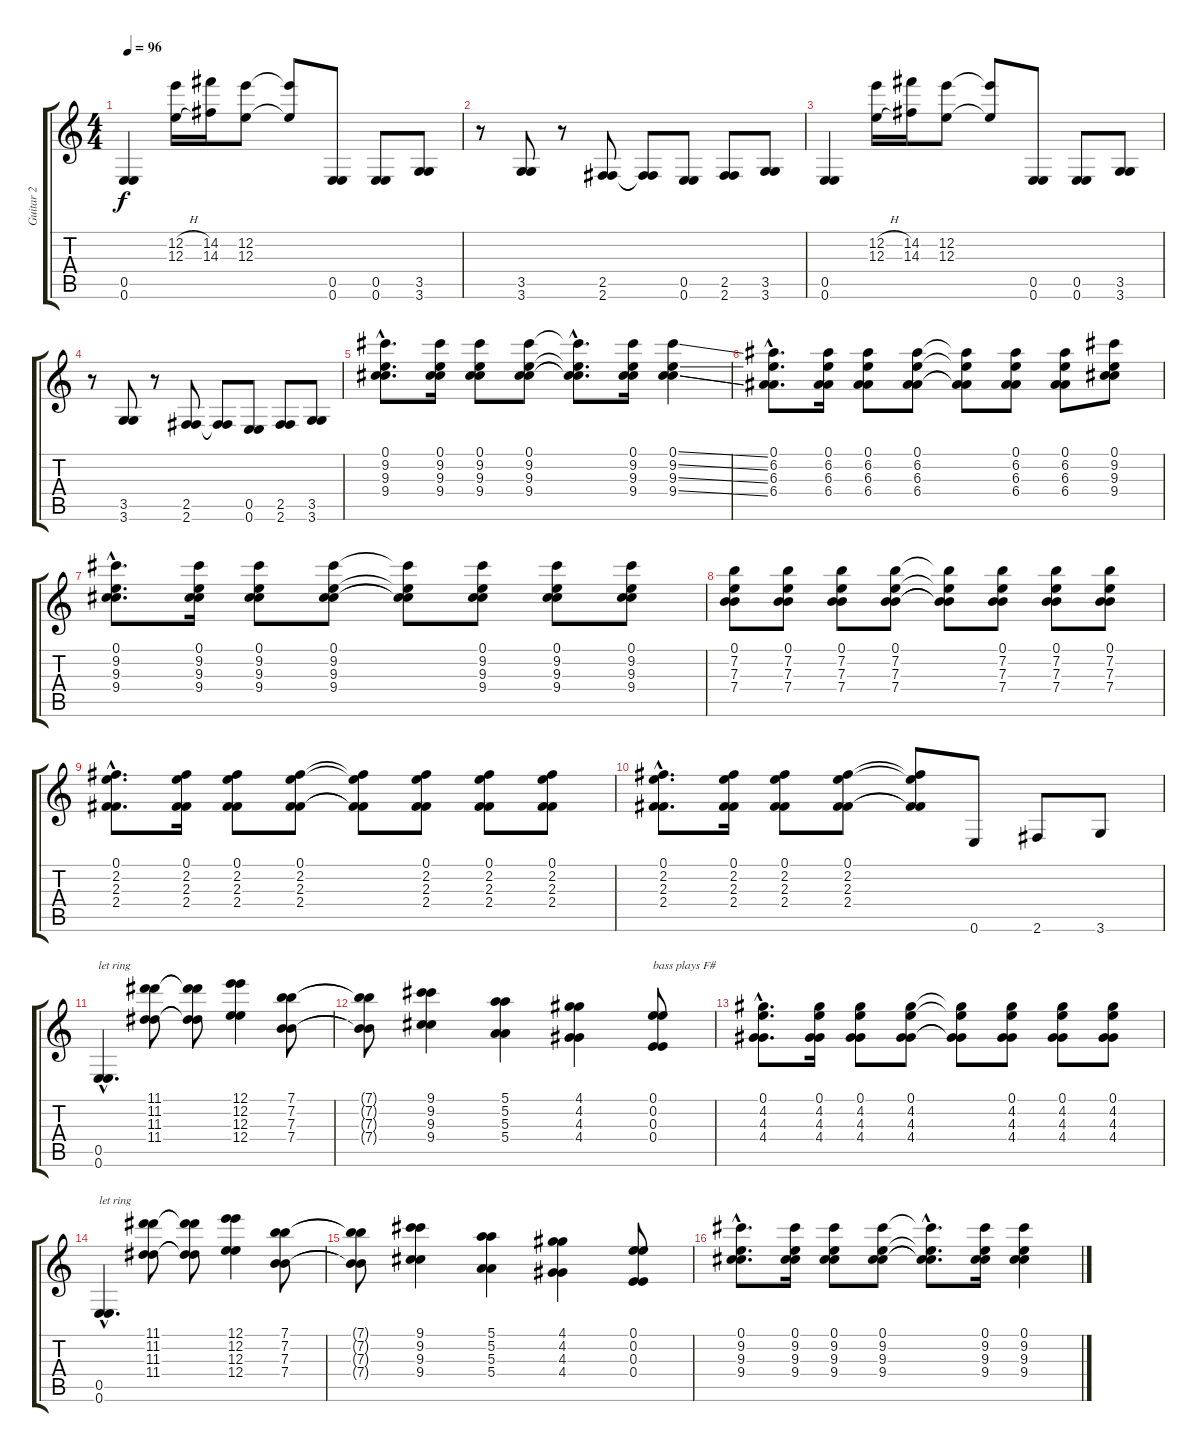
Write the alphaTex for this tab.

\track ("Guitar 2" "Guitar 2") {instrument overdrivenguitar}
\staff {score tabs}
\tuning (E4 E4 E3 E3 E2 E2) {hide}
\ts (4 4)
\tempo 96
\clef g2
\ks c
(0.5 0.6).4{dy f} (12.2{h} 12.3{h}).16 (14.2 14.3).16 (12.2 12.3).8 (12.2{t} 12.3{t}).8 (0.5 0.6).8 (0.5 0.6).8 (3.5 3.6).8 |
r.8 (3.5 3.6).8 r.8 (2.5 2.6).8 (2.5{t} 2.6{t}).8 (0.5 0.6).8 (2.5 2.6).8 (3.5 3.6).8 |
(0.5 0.6).4 (12.2{h} 12.3{h}).16 (14.2 14.3).16 (12.2 12.3).8 (12.2{t} 12.3{t}).8 (0.5 0.6).8 (0.5 0.6).8 (3.5 3.6).8 |
r.8 (3.5 3.6).8 r.8 (2.5 2.6).8 (2.5{t} 2.6{t}).8 (0.5 0.6).8 (2.5 2.6).8 (3.5 3.6).8 |
(0.1{hac} 9.2{hac} 9.3{hac} 9.4{hac}).8{d} (0.1 9.2 9.3 9.4).16 (0.1 9.2 9.3 9.4).8 (0.1 9.2 9.3 9.4).8 (0.1{hac t} 9.2{hac t} 9.3{hac t} 9.4{hac t}).8{d} (0.1 9.2 9.3 9.4).16 (0.1{ss} 9.2{ss} 9.3{ss} 9.4{ss}).4 |
(0.1{hac} 6.2{hac} 6.3{hac} 6.4{hac}).8{d} (0.1 6.2 6.3 6.4).16 (0.1 6.2 6.3 6.4).8 (0.1 6.2 6.3 6.4).8 (0.1{t} 6.2{t} 6.3{t} 6.4{t}).8 (0.1 6.2 6.3 6.4).8 (0.1 6.2 6.3 6.4).8 (0.1 9.2 9.3 9.4).8 |
(0.1{hac} 9.2{hac} 9.3{hac} 9.4{hac}).8{d} (0.1 9.2 9.3 9.4).16 (0.1 9.2 9.3 9.4).8 (0.1 9.2 9.3 9.4).8 (0.1{t} 9.2{t} 9.3{t} 9.4{t}).8 (0.1 9.2 9.3 9.4).8 (0.1 9.2 9.3 9.4).8 (0.1 9.2 9.3 9.4).8 |
(0.1 7.2 7.3 7.4).8 (0.1 7.2 7.3 7.4).8 (0.1 7.2 7.3 7.4).8 (0.1 7.2 7.3 7.4).8 (0.1{t} 7.2{t} 7.3{t} 7.4{t}).8 (0.1 7.2 7.3 7.4).8 (0.1 7.2 7.3 7.4).8 (0.1 7.2 7.3 7.4).8 |
(0.1{hac} 2.2{hac} 2.3{hac} 2.4{hac}).8{d} (0.1 2.2 2.3 2.4).16 (0.1 2.2 2.3 2.4).8 (0.1 2.2 2.3 2.4).8 (0.1{t} 2.2{t} 2.3{t} 2.4{t}).8 (0.1 2.2 2.3 2.4).8 (0.1 2.2 2.3 2.4).8 (0.1 2.2 2.3 2.4).8 |
(0.1{hac} 2.2{hac} 2.3{hac} 2.4{hac}).8{d} (0.1 2.2 2.3 2.4).16 (0.1 2.2 2.3 2.4).8 (0.1 2.2 2.3 2.4).8 (0.1{t} 2.2{t} 2.3{t} 2.4{t}).8 0.6.8 2.6.8 3.6.8 |
(0.5{hac} 0.6{hac}).4{d txt "let ring"} (11.1 11.2 11.3 11.4).8 (11.1{t} 11.2{t} 11.3{t} 11.4{t}).8 (12.1 12.2 12.3 12.4).4 (7.1 7.2 7.3 7.4).8 |
(7.1{t} 7.2{t} 7.3{t} 7.4{t}).8 (9.1 9.2 9.3 9.4).4 (5.1 5.2 5.3 5.4).4 (4.1 4.2 4.3 4.4).4 (0.1 0.2 0.3 0.4).8{txt "bass plays F#"} |
(0.1{hac} 4.2{hac} 4.3{hac} 4.4{hac}).8{d} (0.1 4.2 4.3 4.4).16 (0.1 4.2 4.3 4.4).8 (0.1 4.2 4.3 4.4).8 (0.1{t} 4.2{t} 4.3{t} 4.4{t}).8 (0.1 4.2 4.3 4.4).8 (0.1 4.2 4.3 4.4).8 (0.1 4.2 4.3 4.4).8 |
(0.5{hac} 0.6{hac}).4{d txt "let ring"} (11.1 11.2 11.3 11.4).8 (11.1{t} 11.2{t} 11.3{t} 11.4{t}).8 (12.1 12.2 12.3 12.4).4 (7.1 7.2 7.3 7.4).8 |
(7.1{t} 7.2{t} 7.3{t} 7.4{t}).8 (9.1 9.2 9.3 9.4).4 (5.1 5.2 5.3 5.4).4 (4.1 4.2 4.3 4.4).4 (0.1 0.2 0.3 0.4).8 |
(0.1{hac} 9.2{hac} 9.3{hac} 9.4{hac}).8{d} (0.1 9.2 9.3 9.4).16 (0.1 9.2 9.3 9.4).8 (0.1 9.2 9.3 9.4).8 (0.1{hac t} 9.2{hac t} 9.3{hac t} 9.4{hac t}).8{d} (0.1 9.2 9.3 9.4).16 (0.1{ss} 9.2{ss} 9.3{ss} 9.4{ss}).4
